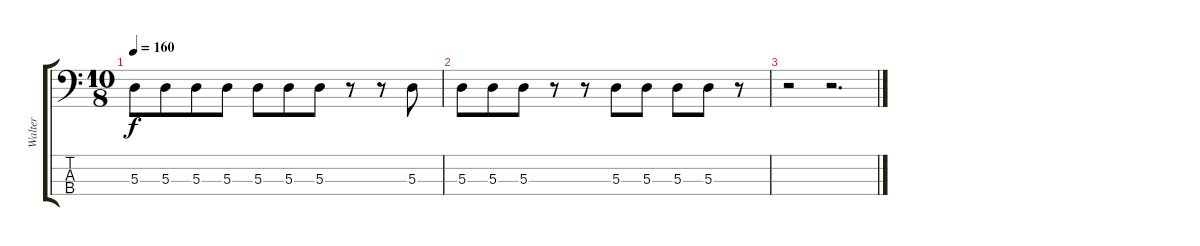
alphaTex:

\track ("Walter" "Walter") {instrument electricbassfinger}
\staff {score tabs}
\tuning (G2 D2 A1 E1) {hide}
\ts (10 8)
\tempo 160
\clef f4
\ks c
5.3.8{dy f} 5.3.8 5.3.8 5.3.8 5.3.8 5.3.8 5.3.8 r.8 r.8 5.3.8 |
5.3.8 5.3.8 5.3.8 r.8 r.8 5.3.8 5.3.8 5.3.8 5.3.8 r.8 |
r.2 r.2{d}
